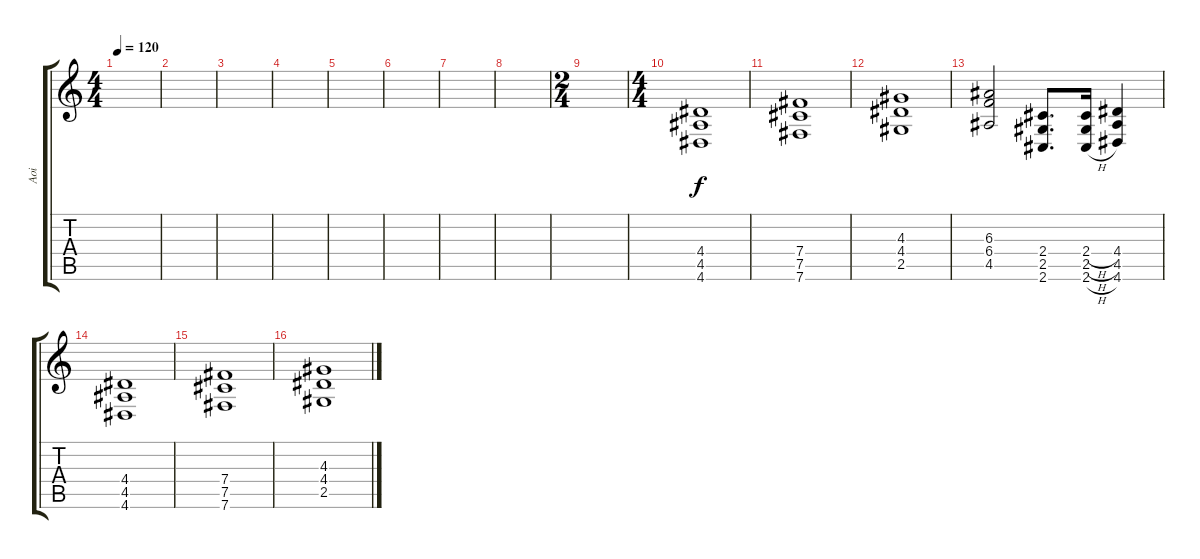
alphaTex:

\track ("Aoi" "Aoi") {instrument overdrivenguitar}
\staff {score tabs}
\tuning (Db4 Ab3 E3 B2 Gb2 B1) {hide}
\ts (4 4)
\tempo 120
\clef g2
\ks c
|
|
|
|
|
|
|
|
\ts (2 4)
|
\ts (4 4)
(4.4 4.5 4.6).1 |
(7.4 7.5 7.6).1 |
(4.3 4.4 2.5).1 |
(6.3 6.4 4.5).2 (2.4 2.5 2.6).8{d} (2.4{h} 2.5{h} 2.6{h}).16 (4.4 4.5 4.6).4 |
(4.4 4.5 4.6).1 |
(7.4 7.5 7.6).1 |
(4.3 4.4 2.5).1
